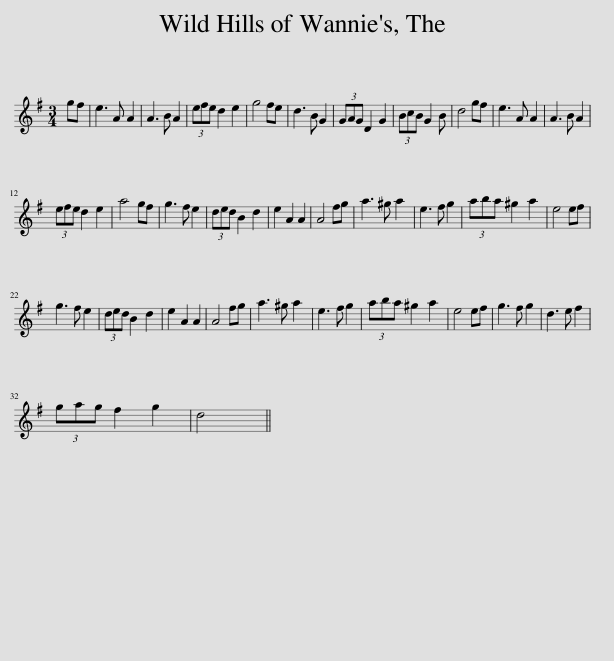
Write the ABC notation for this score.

X:1
L:1/8
M:3/4
I:linebreak $
K:G
V:1 treble
V:1
 gf | e3 A A2 | A3 B A2 | (3efe d2 e2 | g4 fe | %5
 d3 B G2 | (3GAG D2 G2 | (3BcB G2 B | d4 gf | e3 A A2 | %10
 A3 B A2 |$ (3efe d2 e2 | a4 gf | g3 f e2 | (3ded B2 d2 | %15
 e2 A2 A2 | A4 fg | a3 ^g a2 | e3 f g2 | (3aba ^g2 a2 | %20
 e4 ef |$ g3 f e2 | (3ded B2 d2 | e2 A2 A2 | A4 fg | %25
 a3 ^g a2 | e3 f g2 | (3aba ^g2 a2 | e4 ef | g3 f g2 | %30
 d3 e f2 |$ (3gag f2 g2 | d4 || %33
